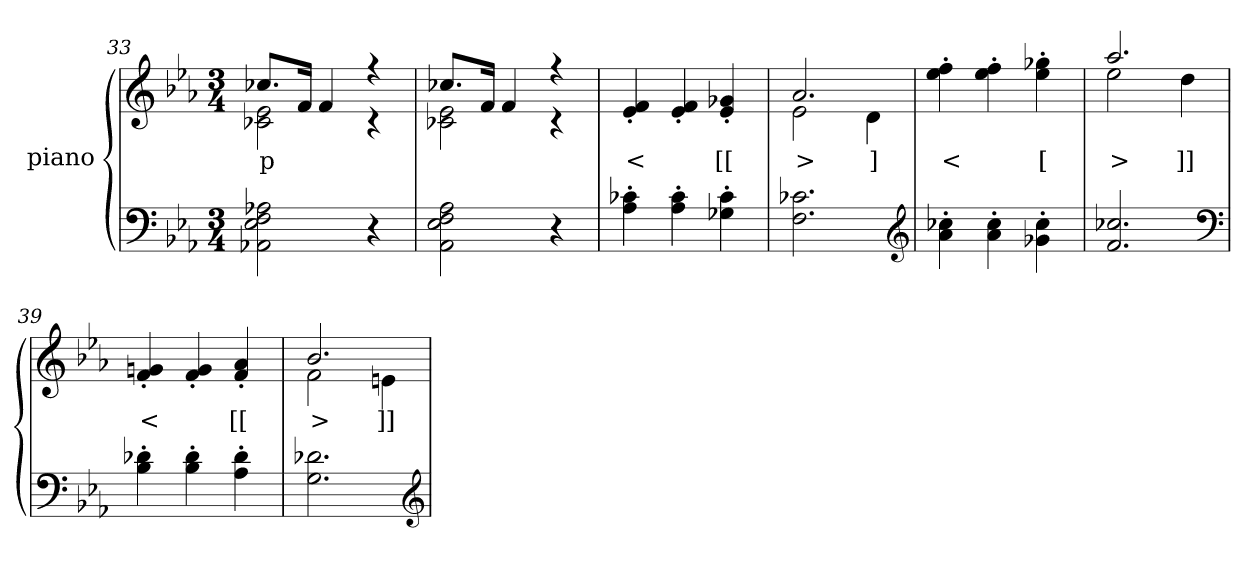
**kern	**kern	**text
*part2	*part1	*part1
*staff2	*staff1	*staff1
*	*I"piano	*
*clefF4	*clefG2	*
*k[b-e-a-]	*k[b-e-a-]	*
*E-:	*E-:	*
*M3/4	*M3/4	*
=33	=33	=33
*	*^	*
2AA-X 2E- 2F 2A-X	8.cc-XL	2c- 2e-	p
.	16fJk	.	.
.	4f	.	.
4r	4r	4r	.
=34	=34	=34	=34
2AA- 2E- 2F 2A-	8.cc-XL	2c- 2e-	.
.	16fJk	.	.
.	4f	.	.
4r	4r	4r	.
*	*v	*v	*
=35	=35	=35
4A-'> 4c-X'>	4e-'> 4f'>	<
4A-'> 4c-'>	4e-'> 4f'>	.
4G-X'> 4c-'>	4e-'> 4g-X'>	[[
=36	=36	=36
*	*^	*
2.F 2.c-X	2.a-	2e-	>
.	.	4d	]
*	*v	*v	*
*clefG2	*	*
=37	=37	=37
4a-'> 4cc-X'>	4ee-'> 4ff'>	<
4a-'> 4cc-'>	4ee-'> 4ff'>	.
4g-X\'> 4cc-\'>	4ee-'> 4gg-X'>	[
=38	=38	=38
*	*^	*
2.f 2.cc-X	2.aa-	2ee-	>
.	.	4dd	]]
*	*v	*v	*
*clefF4	*	*
=39	=39	=39
4B-'> 4d-X'>	4f'> 4gn'>	<
4B-'> 4d-'>	4f'> 4g'>	.
4A-'> 4d-'>	4f'> 4a-'>	[[
=40	=40	=40
*	*^	*
2.G 2.d-X	2.b-	2f	>
.	.	4en	]]
*	*v	*v	*
*clefG2	*	*
=	=	=
*-	*-	*-
